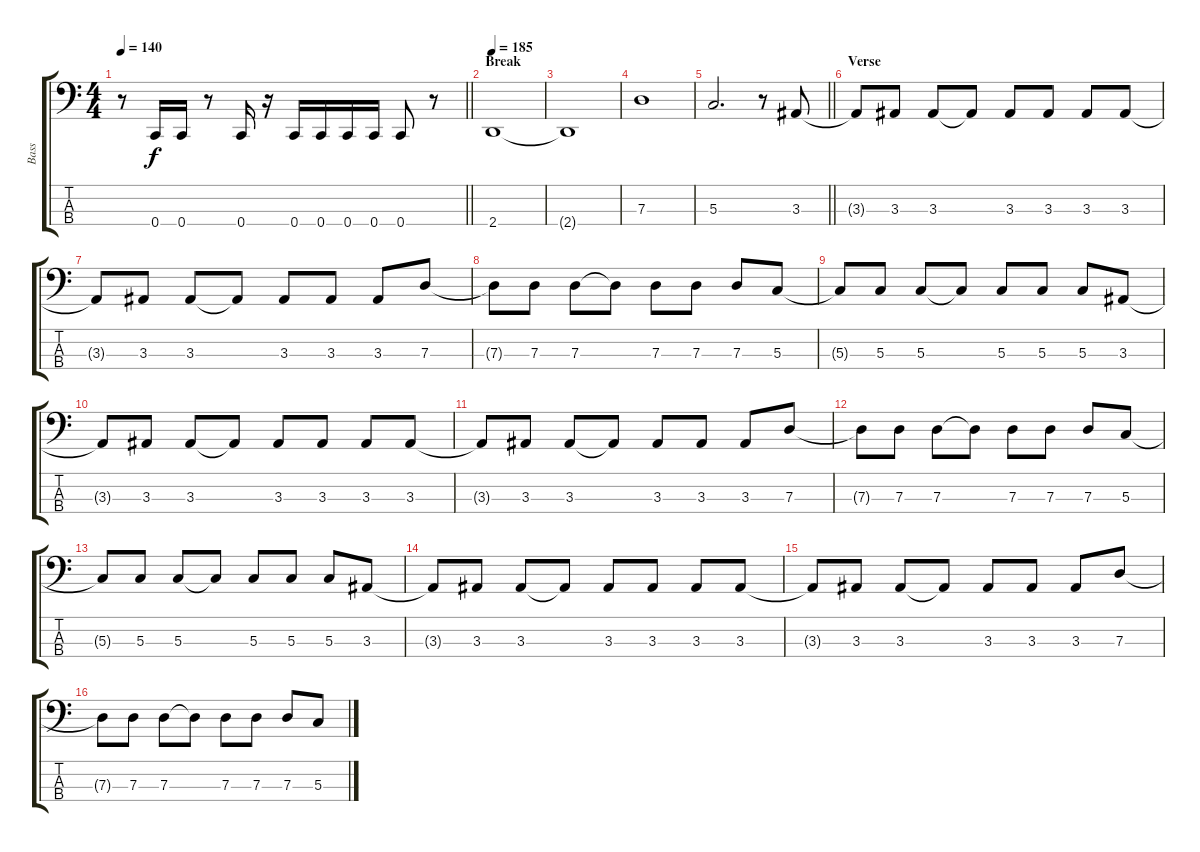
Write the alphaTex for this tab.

\track ("Bass" "Bass") {instrument electricbasspick}
\staff {score tabs}
\tuning (F2 C2 G1 C1) {hide}
\ts (4 4)
\tempo 140
\clef f4
\barLineRight lightlight
\ks c
r.8{dy f} 0.4.16 0.4.16 r.8 0.4.16 r.16 0.4.16 0.4.16 0.4.16 0.4.16 0.4.8 r.8 |
\section ("" "Break")
\tempo 185
2.4.1 |
2.4{t}.1 |
7.3.1 |
\barLineRight lightlight
5.3.2{d} r.8 3.3.8 |
\section ("" "Verse")
3.3{t}.8 3.3.8 3.3.8 3.3{t}.8 3.3.8 3.3.8 3.3.8 3.3.8 |
3.3{t}.8 3.3.8 3.3.8 3.3{t}.8 3.3.8 3.3.8 3.3.8 7.3.8 |
7.3{t}.8 7.3.8 7.3.8 7.3{t}.8 7.3.8 7.3.8 7.3.8 5.3.8 |
5.3{t}.8 5.3.8 5.3.8 5.3{t}.8 5.3.8 5.3.8 5.3.8 3.3.8 |
3.3{t}.8 3.3.8 3.3.8 3.3{t}.8 3.3.8 3.3.8 3.3.8 3.3.8 |
3.3{t}.8 3.3.8 3.3.8 3.3{t}.8 3.3.8 3.3.8 3.3.8 7.3.8 |
7.3{t}.8 7.3.8 7.3.8 7.3{t}.8 7.3.8 7.3.8 7.3.8 5.3.8 |
5.3{t}.8 5.3.8 5.3.8 5.3{t}.8 5.3.8 5.3.8 5.3.8 3.3.8 |
3.3{t}.8 3.3.8 3.3.8 3.3{t}.8 3.3.8 3.3.8 3.3.8 3.3.8 |
3.3{t}.8 3.3.8 3.3.8 3.3{t}.8 3.3.8 3.3.8 3.3.8 7.3.8 |
7.3{t}.8 7.3.8 7.3.8 7.3{t}.8 7.3.8 7.3.8 7.3.8 5.3.8
